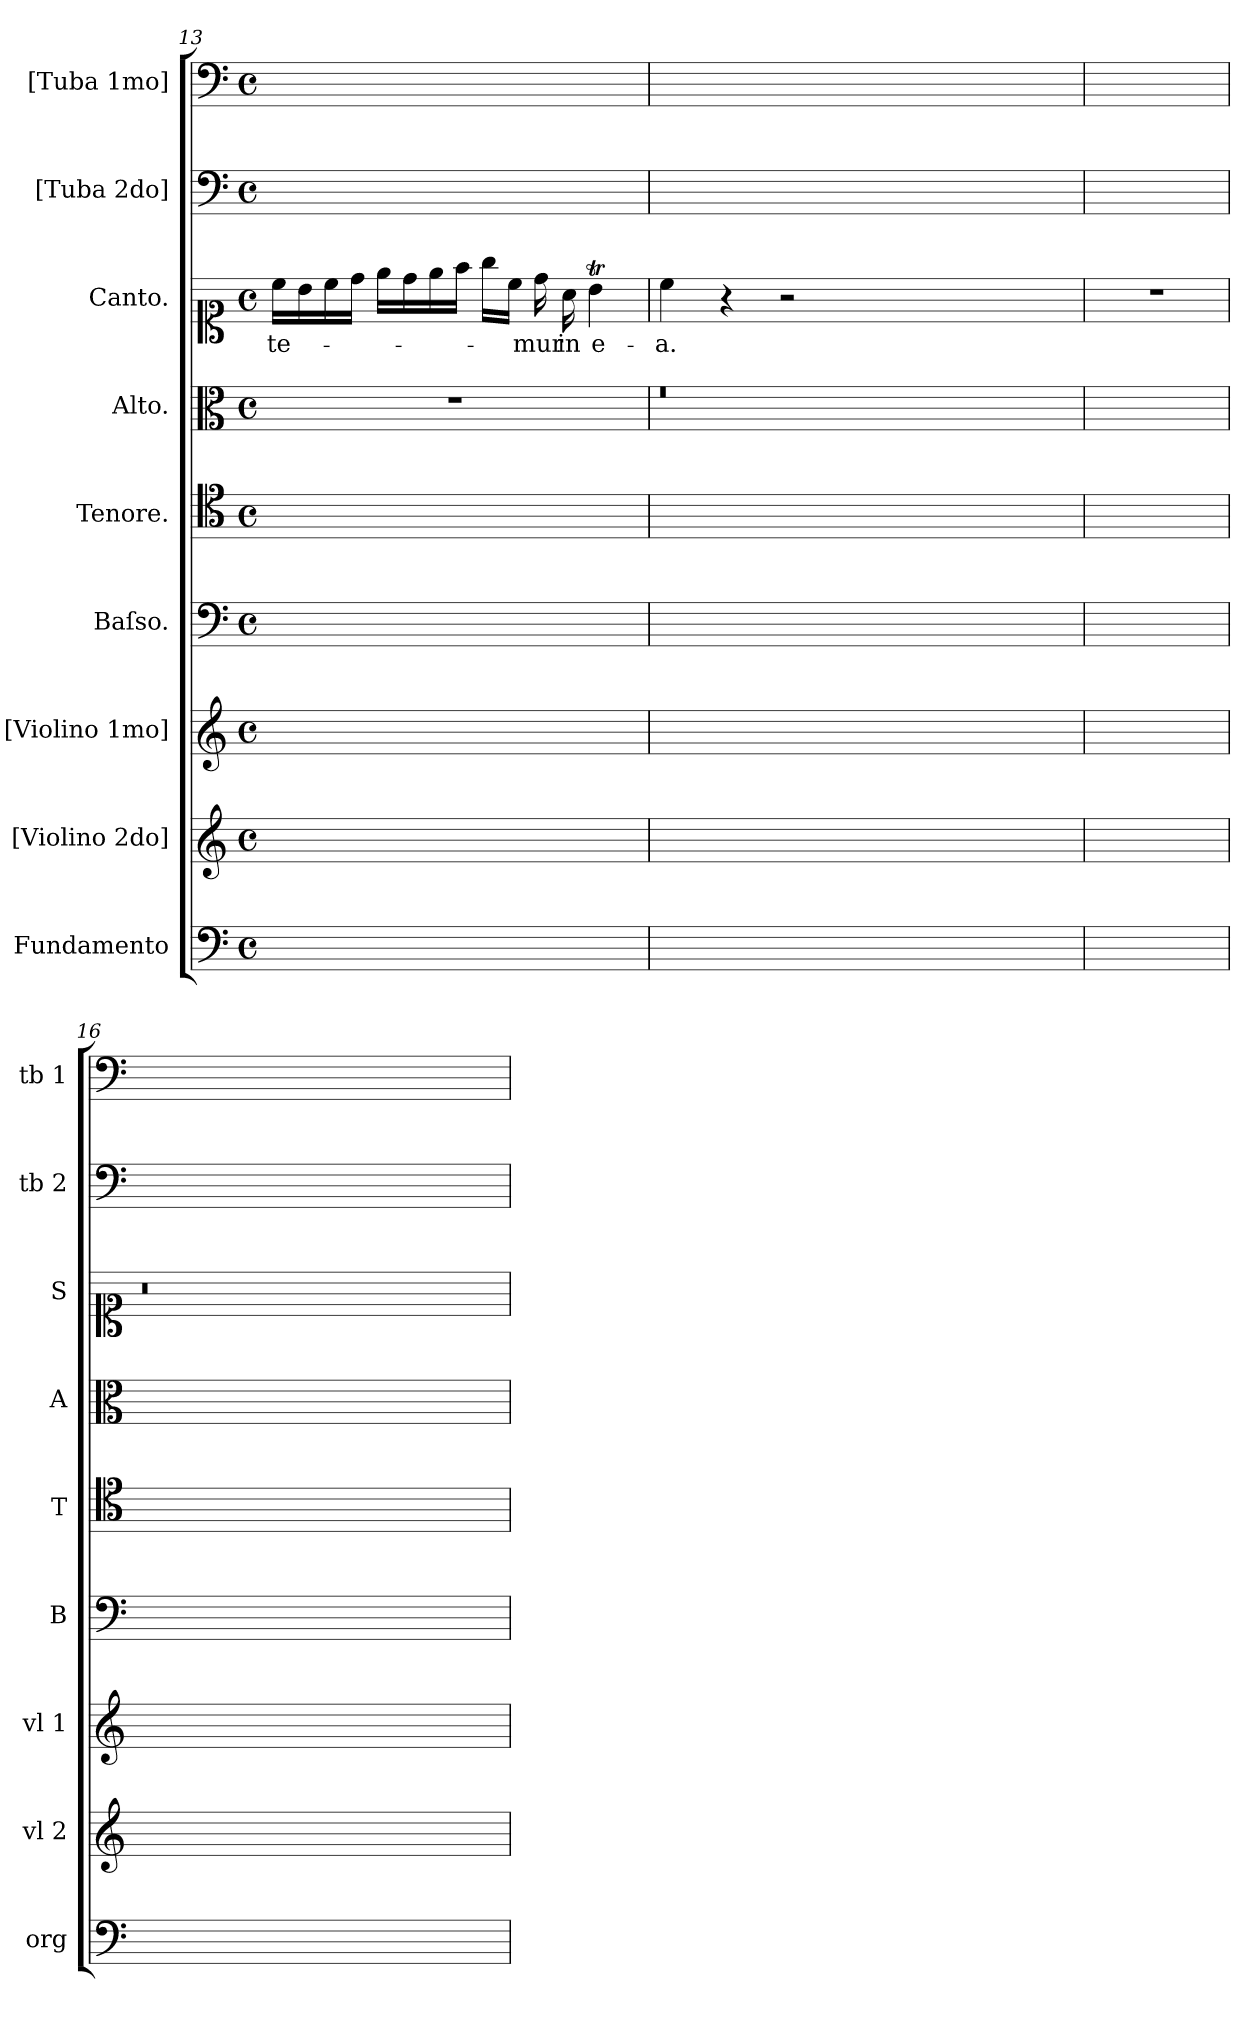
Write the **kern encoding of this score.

**kern	**kern	**kern	**kern	**kern	**kern	**kern	**text	**kern	**kern
*part9	*part8	*part7	*part6	*part5	*part4	*part3	*part3	*part2	*part1
*staff9	*staff8	*staff7	*staff6	*staff5	*staff4	*staff3	*staff3	*staff2	*staff1
*I"Fundamento	*I"[Violino 2do]	*I"[Violino 1mo]	*I"Baſso.	*I"Tenore.	*I"Alto.	*I"Canto.	*	*I"[Tuba 2do]	*I"[Tuba 1mo]
*I'org	*I'vl 2	*I'vl 1	*I'B	*I'T	*I'A	*I'S	*	*I'tb 2	*I'tb 1
*clefF4	*clefG2	*clefG2	*clefF4	*clefC4	*clefC3	*clefC1	*	*clefF4	*clefF4
*k[]	*k[]	*k[]	*k[]	*k[]	*k[]	*k[]	*	*k[]	*k[]
*M4/4	*M4/4	*M4/4	*M4/4	*M4/4	*M4/4	*M4/4	*	*M4/4	*M4/4
*met(c)	*met(c)	*met(c)	*met(c)	*met(c)	*met(c)	*met(c)	*	*met(c)	*met(c)
=13	=13	=13	=13	=13	=13	=13	=13	=13	=13
1ryy	1ryy	1ryy	1ryy	1ryy	1re	16cc\LL	-te-	1ryy	1ryy
.	.	.	.	.	.	16b\	.	.	.
.	.	.	.	.	.	16cc\	.	.	.
.	.	.	.	.	.	16dd\JJ	.	.	.
.	.	.	.	.	.	16ee\LL	.	.	.
.	.	.	.	.	.	16dd\	.	.	.
.	.	.	.	.	.	16ee\	.	.	.
.	.	.	.	.	.	16ff\JJ	.	.	.
.	.	.	.	.	.	16gg\LL	.	.	.
.	.	.	.	.	.	16cc\JJ	.	.	.
.	.	.	.	.	.	16dd\	-mur	.	.
.	.	.	.	.	.	16a\	in	.	.
.	.	.	.	.	.	4bt\	e-	.	.
=14	=14	=14	=14	=14	=14	=14	=14	=14	=14
1ryy	1ryy	1ryy	1ryy	1ryy	0.re	4cc\	-a.	1ryy	1ryy
.	.	.	.	.	.	4r	.	.	.
.	.	.	.	.	.	2r	.	.	.
0ryy	0ryy	0ryy	0ryy	0ryy	.	0ryy	.	0ryy	0ryy
=15	=15	=15	=15	=15	=15	=15	=15	=15	=15
1ryy	1ryy	1ryy	1ryy	1ryy	1ryy	1r	.	1ryy	1ryy
=16	=16	=16	=16	=16	=16	=16	=16	=16	=16
1ryy	1ryy	1ryy	1ryy	1ryy	0.ryy	0.r	.	1ryy	1ryy
0ryy	0ryy	0ryy	0ryy	0ryy	.	.	.	0ryy	0ryy
=	=	=	=	=	=	=	=	=	=
*-	*-	*-	*-	*-	*-	*-	*-	*-	*-
